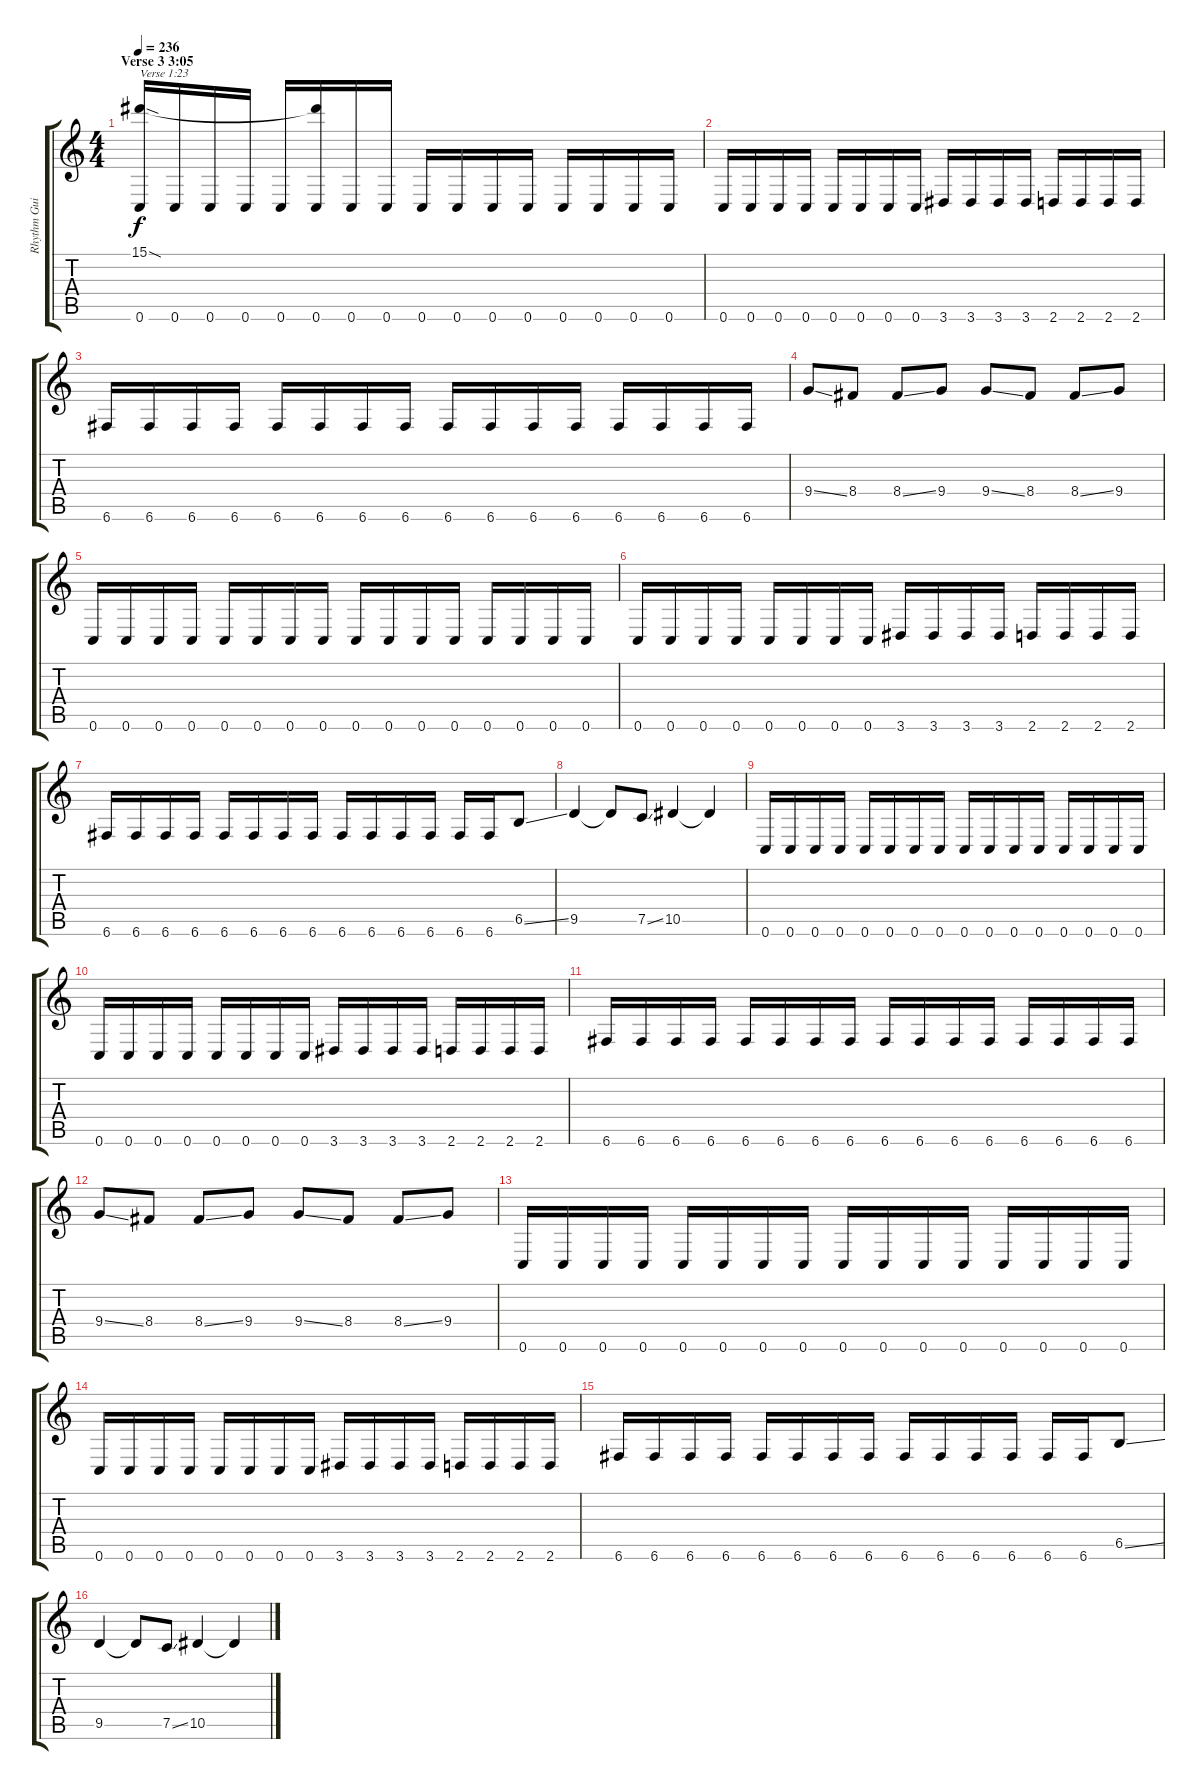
\track ("Rhythm Guitar (Robert Sennebaeck)" "Rhythm Gui") {instrument distortionguitar}
\staff {score tabs}
\tuning (C4 G3 Eb3 Bb2 F2 C2) {hide}
\ts (4 4)
\section ("" "Verse 3 3:05")
\tempo 236
\clef g2
\ks c
(15.1{sod} 0.6).16{txt "Verse 1:23" dy f balance 16} 0.6.16 0.6.16 0.6.16 0.6.16 (15.1{t} 0.6).16 0.6.16 0.6.16 0.6.16 0.6.16 0.6.16 0.6.16 0.6.16 0.6.16 0.6.16 0.6.16 |
0.6.16 0.6.16 0.6.16 0.6.16 0.6.16 0.6.16 0.6.16 0.6.16 3.6.16 3.6.16 3.6.16 3.6.16 2.6.16 2.6.16 2.6.16 2.6.16 |
6.6.16 6.6.16 6.6.16 6.6.16 6.6.16 6.6.16 6.6.16 6.6.16 6.6.16 6.6.16 6.6.16 6.6.16 6.6.16 6.6.16 6.6.16 6.6.16 |
9.4{ss}.8 8.4.8 8.4{ss}.8 9.4.8 9.4{ss}.8 8.4.8 8.4{ss}.8 9.4.8 |
0.6.16 0.6.16 0.6.16 0.6.16 0.6.16 0.6.16 0.6.16 0.6.16 0.6.16 0.6.16 0.6.16 0.6.16 0.6.16 0.6.16 0.6.16 0.6.16 |
0.6.16 0.6.16 0.6.16 0.6.16 0.6.16 0.6.16 0.6.16 0.6.16 3.6.16 3.6.16 3.6.16 3.6.16 2.6.16 2.6.16 2.6.16 2.6.16 |
6.6.16 6.6.16 6.6.16 6.6.16 6.6.16 6.6.16 6.6.16 6.6.16 6.6.16 6.6.16 6.6.16 6.6.16 6.6.16 6.6.16 6.5{ss}.8 |
9.5.4 9.5{t}.8 7.5{ss}.8 10.5.4 10.5{t}.4 |
0.6.16 0.6.16 0.6.16 0.6.16 0.6.16 0.6.16 0.6.16 0.6.16 0.6.16 0.6.16 0.6.16 0.6.16 0.6.16 0.6.16 0.6.16 0.6.16 |
0.6.16 0.6.16 0.6.16 0.6.16 0.6.16 0.6.16 0.6.16 0.6.16 3.6.16 3.6.16 3.6.16 3.6.16 2.6.16 2.6.16 2.6.16 2.6.16 |
6.6.16 6.6.16 6.6.16 6.6.16 6.6.16 6.6.16 6.6.16 6.6.16 6.6.16 6.6.16 6.6.16 6.6.16 6.6.16 6.6.16 6.6.16 6.6.16 |
9.4{ss}.8 8.4.8 8.4{ss}.8 9.4.8 9.4{ss}.8 8.4.8 8.4{ss}.8 9.4.8 |
0.6.16 0.6.16 0.6.16 0.6.16 0.6.16 0.6.16 0.6.16 0.6.16 0.6.16 0.6.16 0.6.16 0.6.16 0.6.16 0.6.16 0.6.16 0.6.16 |
0.6.16 0.6.16 0.6.16 0.6.16 0.6.16 0.6.16 0.6.16 0.6.16 3.6.16 3.6.16 3.6.16 3.6.16 2.6.16 2.6.16 2.6.16 2.6.16 |
6.6.16 6.6.16 6.6.16 6.6.16 6.6.16 6.6.16 6.6.16 6.6.16 6.6.16 6.6.16 6.6.16 6.6.16 6.6.16 6.6.16 6.5{ss}.8 |
9.5.4 9.5{t}.8 7.5{ss}.8 10.5.4 10.5{t}.4
